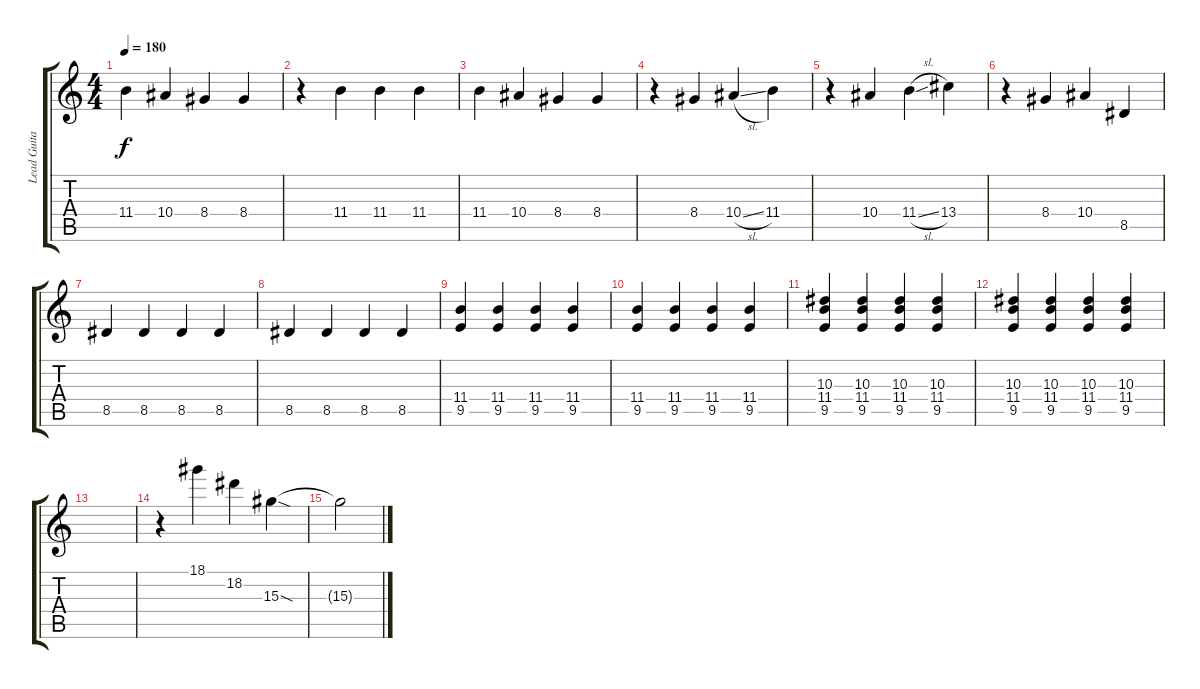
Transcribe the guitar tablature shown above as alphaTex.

\track ("Lead Guitar" "Lead Guita") {instrument overdrivenguitar}
\staff {score tabs}
\tuning (D4 A3 F3 C3 G2 C2) {hide}
\ts (4 4)
\tempo 180
\clef g2
\ks c
11.4.4{dy f} 10.4.4 8.4.4 8.4.4 |
r.4 11.4.4 11.4.4 11.4.4 |
11.4.4 10.4.4 8.4.4 8.4.4 |
r.4 8.4.4 10.4{sl}.4 11.4.4 |
r.4 10.4.4 11.4{sl}.4 13.4.4 |
r.4 8.4.4 10.4.4 8.5.4 |
8.5.4 8.5.4 8.5.4 8.5.4 |
8.5.4 8.5.4 8.5.4 8.5.4 |
(11.4 9.5).4 (11.4 9.5).4 (11.4 9.5).4 (11.4 9.5).4 |
(11.4 9.5).4 (11.4 9.5).4 (11.4 9.5).4 (11.4 9.5).4 |
(10.3 11.4 9.5).4 (10.3 11.4 9.5).4 (10.3 11.4 9.5).4 (10.3 11.4 9.5).4 |
(10.3 11.4 9.5).4 (10.3 11.4 9.5).4 (10.3 11.4 9.5).4 (10.3 11.4 9.5).4 |
|
r.4 18.1.4{volume 8 instrument overdrivenguitar} 18.2.4 15.3{sod}.4 |
15.3{t}.2
